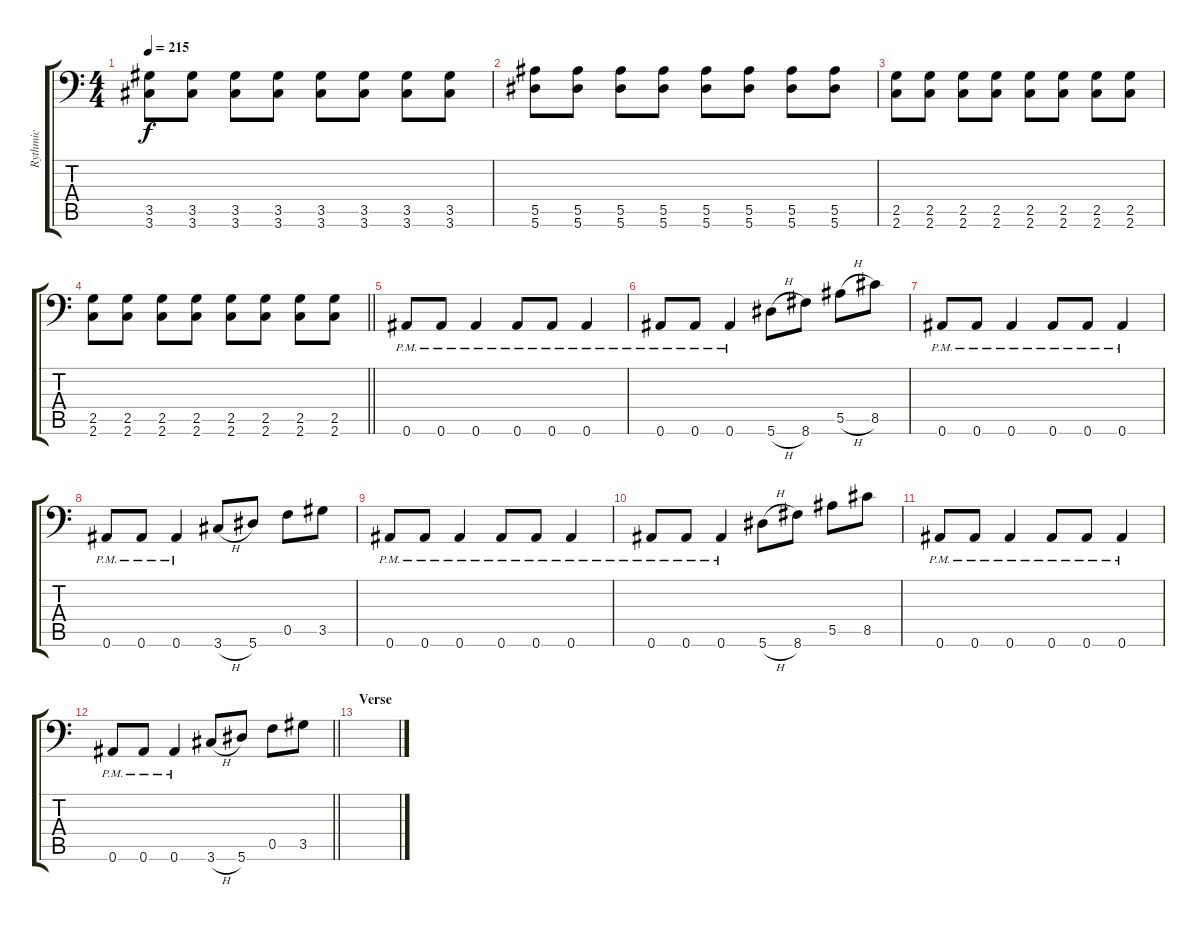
\track ("Rythmic" "Rythmic") {instrument distortionguitar}
\staff {score tabs}
\tuning (C4 G3 Eb3 Bb2 F2 Bb1) {hide}
\ts (4 4)
\tempo 215
\clef f4
\ks c
(3.5 3.6).8{dy f} (3.5 3.6).8 (3.5 3.6).8 (3.5 3.6).8 (3.5 3.6).8 (3.5 3.6).8 (3.5 3.6).8 (3.5 3.6).8 |
(5.5 5.6).8 (5.5 5.6).8 (5.5 5.6).8 (5.5 5.6).8 (5.5 5.6).8 (5.5 5.6).8 (5.5 5.6).8 (5.5 5.6).8 |
(2.5 2.6).8 (2.5 2.6).8 (2.5 2.6).8 (2.5 2.6).8 (2.5 2.6).8 (2.5 2.6).8 (2.5 2.6).8 (2.5 2.6).8 |
\barLineRight lightlight
(2.5 2.6).8 (2.5 2.6).8 (2.5 2.6).8 (2.5 2.6).8 (2.5 2.6).8 (2.5 2.6).8 (2.5 2.6).8 (2.5 2.6).8 |
\section ("" "")
0.6{pm}.8 0.6{pm}.8 0.6{pm}.4 0.6{pm}.8 0.6{pm}.8 0.6{pm}.4 |
0.6{pm}.8 0.6{pm}.8 0.6{pm}.4 5.6{h}.8 8.6.8 5.5{h}.8 8.5.8 |
0.6{pm}.8 0.6{pm}.8 0.6{pm}.4 0.6{pm}.8 0.6{pm}.8 0.6{pm}.4 |
0.6{pm}.8 0.6{pm}.8 0.6{pm}.4 3.6{h}.8 5.6.8 0.5.8 3.5.8 |
0.6{pm}.8 0.6{pm}.8 0.6{pm}.4 0.6{pm}.8 0.6{pm}.8 0.6{pm}.4 |
0.6{pm}.8 0.6{pm}.8 0.6{pm}.4 5.6{h}.8 8.6.8 5.5.8 8.5.8 |
0.6{pm}.8 0.6{pm}.8 0.6{pm}.4 0.6{pm}.8 0.6{pm}.8 0.6{pm}.4 |
\barLineRight lightlight
0.6{pm}.8 0.6{pm}.8 0.6{pm}.4 3.6{h}.8 5.6.8 0.5.8 3.5.8 |
\section ("" "Verse")
